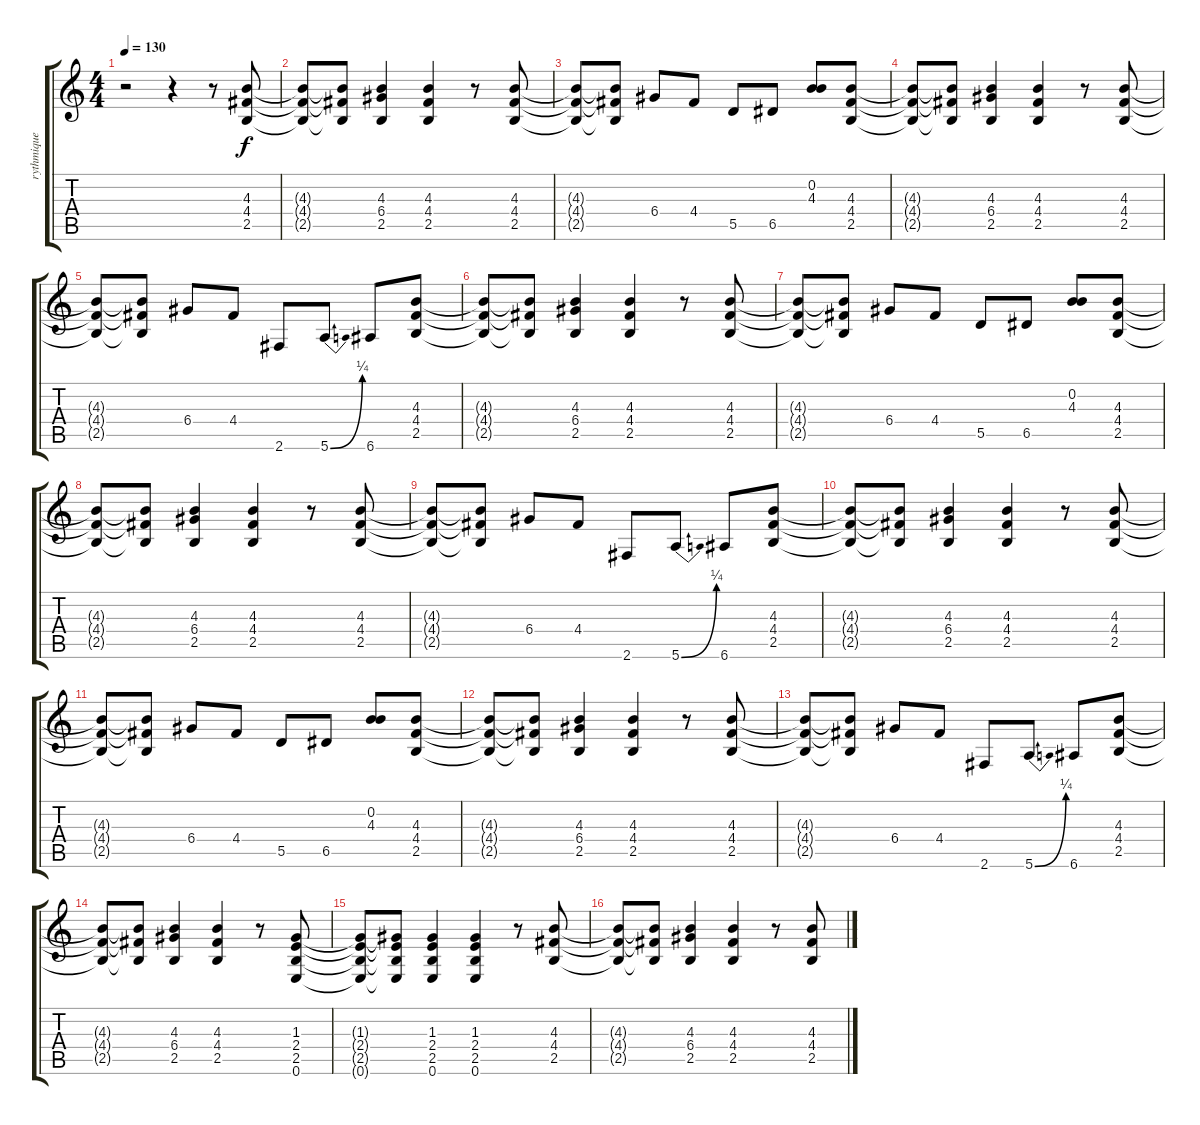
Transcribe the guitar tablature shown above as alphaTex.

\track ("rythmique" "rythmique") {instrument overdrivenguitar}
\staff {score tabs}
\tuning (E4 B3 G3 D3 A2 E2) {hide}
\ts (4 4)
\tempo 130
\clef g2
\ks c
r.2{dy f instrument overdrivenguitar} r.4 r.8 (4.3 4.4 2.5).8 |
(4.3{t} 4.4{t} 2.5{t}).8 (4.3{t} 4.4{t} 2.5{t}).8 (4.3 6.4 2.5).4 (4.3 4.4 2.5).4 r.8 (4.3 4.4 2.5).8 |
(4.3{t} 4.4{t} 2.5{t}).8 (4.3{t} 4.4{t} 2.5{t}).8 6.4.8 4.4.8 5.5.8 6.5.8 (0.2 4.3).8 (4.3 4.4 2.5).8 |
(4.3{t} 4.4{t} 2.5{t}).8 (4.3{t} 4.4{t} 2.5{t}).8 (4.3 6.4 2.5).4 (4.3 4.4 2.5).4 r.8 (4.3 4.4 2.5).8 |
(4.3{t} 4.4{t} 2.5{t}).8 (4.3{t} 4.4{t} 2.5{t}).8 6.4.8 4.4.8 2.6.8 5.6{be (bend 0 0 60 1)}.8 6.6.8 (4.3 4.4 2.5).8 |
(4.3{t} 4.4{t} 2.5{t}).8 (4.3{t} 4.4{t} 2.5{t}).8 (4.3 6.4 2.5).4 (4.3 4.4 2.5).4 r.8 (4.3 4.4 2.5).8 |
(4.3{t} 4.4{t} 2.5{t}).8 (4.3{t} 4.4{t} 2.5{t}).8 6.4.8 4.4.8 5.5.8 6.5.8 (0.2 4.3).8 (4.3 4.4 2.5).8 |
(4.3{t} 4.4{t} 2.5{t}).8 (4.3{t} 4.4{t} 2.5{t}).8 (4.3 6.4 2.5).4 (4.3 4.4 2.5).4 r.8 (4.3 4.4 2.5).8 |
(4.3{t} 4.4{t} 2.5{t}).8 (4.3{t} 4.4{t} 2.5{t}).8 6.4.8 4.4.8 2.6.8 5.6{be (bend 0 0 60 1)}.8 6.6.8 (4.3 4.4 2.5).8 |
(4.3{t} 4.4{t} 2.5{t}).8 (4.3{t} 4.4{t} 2.5{t}).8 (4.3 6.4 2.5).4 (4.3 4.4 2.5).4 r.8 (4.3 4.4 2.5).8 |
(4.3{t} 4.4{t} 2.5{t}).8 (4.3{t} 4.4{t} 2.5{t}).8 6.4.8 4.4.8 5.5.8 6.5.8 (0.2 4.3).8 (4.3 4.4 2.5).8 |
(4.3{t} 4.4{t} 2.5{t}).8 (4.3{t} 4.4{t} 2.5{t}).8 (4.3 6.4 2.5).4 (4.3 4.4 2.5).4 r.8 (4.3 4.4 2.5).8 |
(4.3{t} 4.4{t} 2.5{t}).8 (4.3{t} 4.4{t} 2.5{t}).8 6.4.8 4.4.8 2.6.8 5.6{be (bend 0 0 60 1)}.8 6.6.8 (4.3 4.4 2.5).8 |
(4.3{t} 4.4{t} 2.5{t}).8 (4.3{t} 4.4{t} 2.5{t}).8 (4.3 6.4 2.5).4 (4.3 4.4 2.5).4 r.8 (1.3 2.4 2.5 0.6).8 |
(1.3{t} 2.4{t} 2.5{t} 0.6{t}).8 (1.3{t} 2.4{t} 2.5{t} 0.6{t}).8 (1.3 2.4 2.5 0.6).4 (1.3 2.4 2.5 0.6).4 r.8 (4.3 4.4 2.5).8 |
(4.3{t} 4.4{t} 2.5{t}).8 (4.3{t} 4.4{t} 2.5{t}).8 (4.3 6.4 2.5).4 (4.3 4.4 2.5).4 r.8 (4.3 4.4 2.5).8
